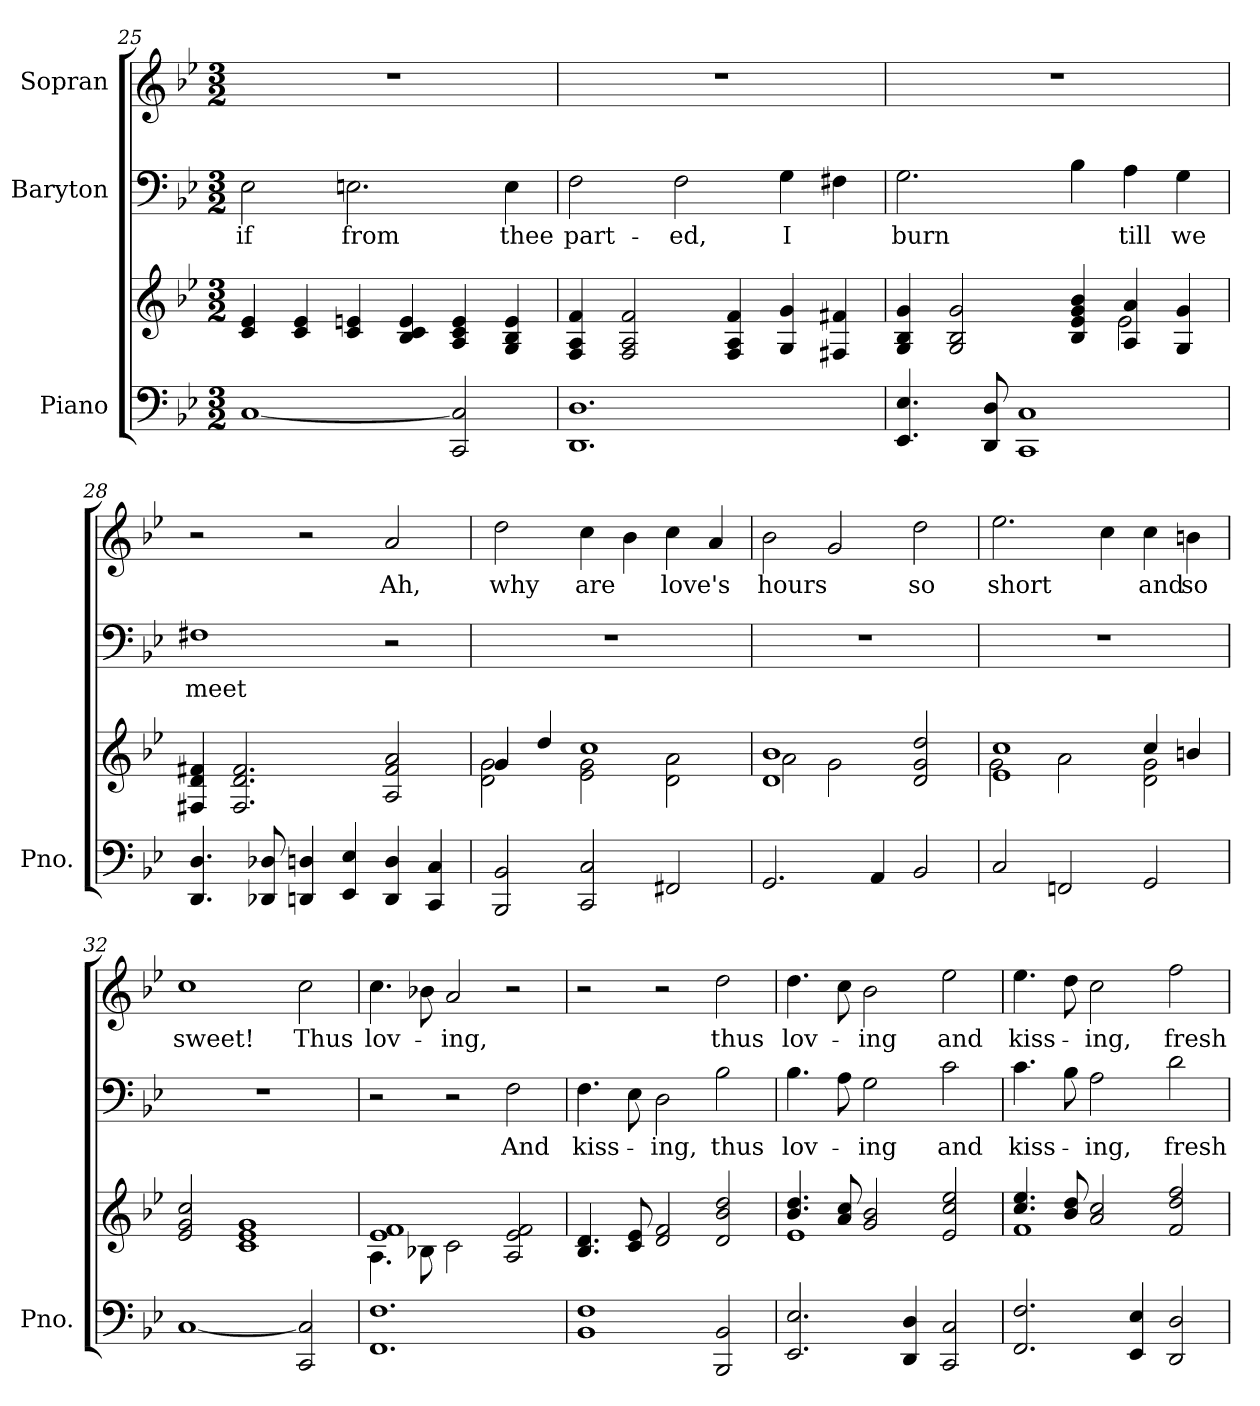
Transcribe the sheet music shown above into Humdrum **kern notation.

**kern	**kern	**kern	**text	**kern	**text
*part3	*part3	*part2	*part2	*part1	*part1
*staff4	*staff3	*staff2	*staff2	*staff1	*staff1
*I"Piano	*	*I"Baryton	*	*I"Sopran	*
*I'Pno.	*	*	*	*	*
*clefF4	*clefG2	*clefF4	*	*clefG2	*
*k[b-e-]	*k[b-e-]	*k[b-e-]	*	*k[b-e-]	*
*M3/2	*M3/2	*M3/2	*	*M3/2	*
=25	=25	=25	=25	=25	=25
!	!	!	!LO:LY:b	!	!
[1C	4c/ 4e-/	2E-\	if	1.r	.
.	4c/ 4e-/	.	.	.	.
!	!	!	!LO:LY:b	!	!
.	4c/ 4en/	2.En\	from	.	.
.	4B-/ 4c/ 4e/	.	.	.	.
2CC/ 2C/]	4A/ 4c/ 4e/	.	.	.	.
!	!	!	!LO:LY:b	!	!
.	4G/ 4B-/ 4e/	4E\	thee	.	.
!!LO:PB:g=z
=26	=26	=26	=26	=26	=26
!	!	!	!LO:LY:b	!	!
1.DD 1.D	4F/ 4A/ 4f/	2F\	part-	1.r	.
.	2F/ 2A/ 2f/	.	.	.	.
!	!	!	!LO:LY:b	!	!
.	.	2F\	-ed,	.	.
.	4F/ 4A/ 4f/	.	.	.	.
!	!	!	!LO:LY:b	!	!
.	4G/ 4g/	4G\	I	.	.
.	4F#X/ 4f#X/	4F#X\	.	.	.
=27	=27	=27	=27	=27	=27
*	*^	*	*	*	*
!	!	!	!	!LO:LY:b	!	!
4.EE-/ 4.E-/	4G/ 4B-/ 4g/	1ryy	2.G\	burn	1.r	.
.	2G/ 2B-/ 2g/	.	.	.	.	.
8DD/ 8D/	.	.	.	.	.	.
1CC 1C	.	.	.	.	.	.
.	4B-/ 4e-/ 4g/ 4b-/	.	4B-\	.	.	.
!	!	!	!	!LO:LY:b	!	!
.	4A/ 4a/	2e-\	4A\	till	.	.
!	!	!	!	!LO:LY:b	!	!
.	4G/ 4g/	.	4G\	we	.	.
*	*v	*v	*	*	*	*
=28	=28	=28	=28	=28	=28
!	!	!	!LO:LY:b	!	!
4.DD/ 4.D/	4F#X/ 4d/ 4f#X/	1F#X	meet	2r	.
.	2.F#/ 2.d/ 2.f#/	.	.	.	.
8DD-X/ 8D-X/	.	.	.	.	.
4DDn/ 4Dn/	.	.	.	2r	.
4EE-/ 4E-/	.	.	.	.	.
!	!	!	!	!	!LO:LY:b
4DD/ 4D/	2A/ 2f#/ 2a/	2r	.	2a/	Ah,
4CC/ 4C/	.	.	.	.	.
=29	=29	=29	=29	=29	=29
*	*^	*	*	*	*
!	!	!	!	!	!	!LO:LY:b
2BBB-/ 2BB-/	4g/	2d\ 2g\	1.r	.	2dd\	why
.	4dd/	.	.	.	.	.
!	!	!	!	!	!	!LO:LY:b
2CC/ 2C/	1cc	2e-\ 2g\	.	.	4cc\	are
.	.	.	.	.	4b-\	.
!	!	!	!	!	!	!LO:LY:b
2FF#X/	.	2d\ 2a\	.	.	4cc\	love's
.	.	.	.	.	4a/	.
!!LO:LB:g=z
=30	=30	=30	=30	=30	=30	=30
!	!	!	!	!	!	!LO:LY:b
2.GG/	1d 1b-	2a\	1.r	.	2b-\	hours
.	.	2g\	.	.	2g/	.
4AA/	.	.	.	.	.	.
!	!	!	!	!	!	!LO:LY:b
2BB-/	2d/ 2g/ 2dd/	2ryy	.	.	2dd\	so
=31	=31	=31	=31	=31	=31	=31
!	!	!	!	!	!	!LO:LY:b
2C/	1e- 1cc	2g\	1.r	.	2.ee-\	short
2FFn/	.	2a\	.	.	.	.
.	.	.	.	.	4cc\	.
!	!	!	!	!	!	!LO:LY:b
2GG/	4cc/	2d\ 2g\	.	.	4cc\	and
!	!	!	!	!	!	!LO:LY:b
.	4bn/	.	.	.	4bn\	so
*	*v	*v	*	*	*	*
=32	=32	=32	=32	=32	=32
!	!	!	!	!	!LO:LY:b
[1C	2e-/ 2g/ 2cc/	1.r	.	1cc	sweet!
.	1c 1e- 1g	.	.	.	.
!	!	!	!	!	!LO:LY:b
2CC/ 2C/]	.	.	.	2cc\	Thus
=33	=33	=33	=33	=33	=33
*	*^	*	*	*	*
!	!	!	!	!	!	!LO:LY:b
1.FF 1.F	1e- 1f	4.A\	2r	.	4.cc\	lov-
.	.	8B-X\	.	.	8b-X\	.
!	!	!	!	!	!	!LO:LY:b
.	.	2c\	2r	.	2a/	-ing,
!	!	!	!	!LO:LY:b	!	!
.	2A/ 2e-/ 2f/	2ryy	2F\	And	2r	.
=34	=34	=34	=34	=34	=34	=34
!	!	!	!	!LO:LY:b	!	!
*	*v	*v	*	*	*	*
1BB- 1F	4.B-/ 4.d/	4.F\	kiss-	2r	.
.	8c/ 8e-/	8E-\	.	.	.
!	!	!	!LO:LY:b	!	!
.	2d/ 2f/	2D\	-ing,	2r	.
!	!	!	!LO:LY:b	!	!LO:LY:b
2BBB-/ 2BB-/	2d/ 2b-/ 2dd/	2B-\	thus	2dd\	thus
!!LO:LB:g=z
=35	=35	=35	=35	=35	=35
*	*^	*	*	*	*
!	!	!	!	!LO:LY:b	!	!LO:LY:b
2.EE-/ 2.E-/	4.b-/ 4.dd/	1e-	4.B-\	lov-	4.dd\	lov-
.	8a/ 8cc/	.	8A\	.	8cc\	.
!	!	!	!	!LO:LY:b	!	!LO:LY:b
.	2g/ 2b-/	.	2G\	-ing	2b-\	-ing
4DD/ 4D/	.	.	.	.	.	.
!	!	!	!	!LO:LY:b	!	!LO:LY:b
2CC/ 2C/	2e-/ 2cc/ 2ee-/	2ryy	2c\	and	2ee-\	and
=36	=36	=36	=36	=36	=36	=36
!	!	!	!	!LO:LY:b	!	!LO:LY:b
2.FF/ 2.F/	4.cc/ 4.ee-/	1f	4.c\	kiss-	4.ee-\	kiss-
.	8b-/ 8dd/	.	8B-\	.	8dd\	.
!	!	!	!	!LO:LY:b	!	!LO:LY:b
.	2a/ 2cc/	.	2A\	-ing,	2cc\	-ing,
4EE-/ 4E-/	.	.	.	.	.	.
!	!	!	!	!LO:LY:b	!	!LO:LY:b
2DD/ 2D/	2f/ 2dd/ 2ff/	2ryy	2d\	fresh	2ff\	fresh
*	*v	*v	*	*	*	*
=	=	=	=	=	=
*-	*-	*-	*-	*-	*-
